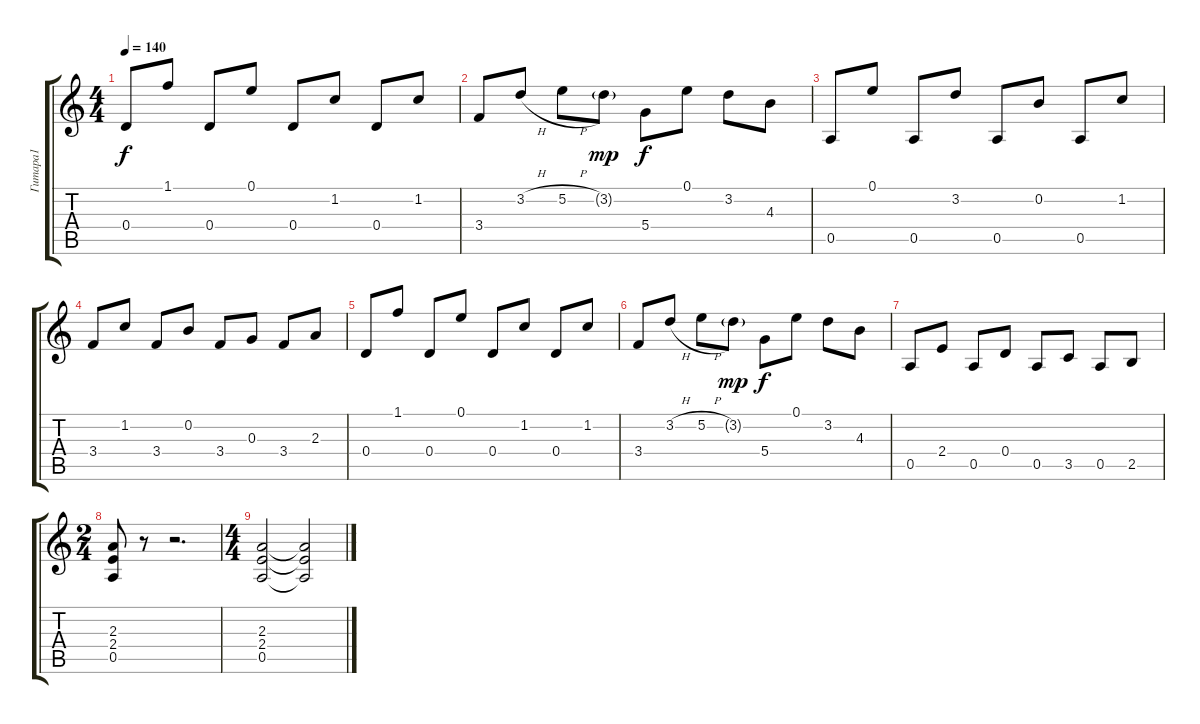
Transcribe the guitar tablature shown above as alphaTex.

\track ("Гитара1" "Гитара1") {instrument distortionguitar}
\staff {score tabs}
\tuning (E4 B3 G3 D3 A2 E2) {hide}
\ts (4 4)
\tempo 140
\clef g2
\ks c
0.4.8{dy f} 1.1.8 0.4.8 0.1.8 0.4.8 1.2.8 0.4.8 1.2.8 |
3.4.8 3.2{h}.8 5.2{h}.8 3.2{g}.8{dy mp} 5.4.8{dy f} 0.1.8 3.2.8 4.3.8 |
0.5.8 0.1.8 0.5.8 3.2.8 0.5.8 0.2.8 0.5.8 1.2.8 |
3.4.8 1.2.8 3.4.8 0.2.8 3.4.8 0.3.8 3.4.8 2.3.8 |
0.4.8 1.1.8 0.4.8 0.1.8 0.4.8 1.2.8 0.4.8 1.2.8 |
3.4.8 3.2{h}.8 5.2{h}.8 3.2{g}.8{dy mp} 5.4.8{dy f} 0.1.8 3.2.8 4.3.8 |
0.5.8{volume 16} 2.4.8 0.5.8 0.4.8 0.5.8 3.5.8 0.5.8 2.5.8 |
\ts (2 4)
(2.3 2.4 0.5).8 r.8 r.2{d} |
\ts (4 4)
(2.3 2.4 0.5).2 (2.3{t} 2.4{t} 0.5{t}).2
